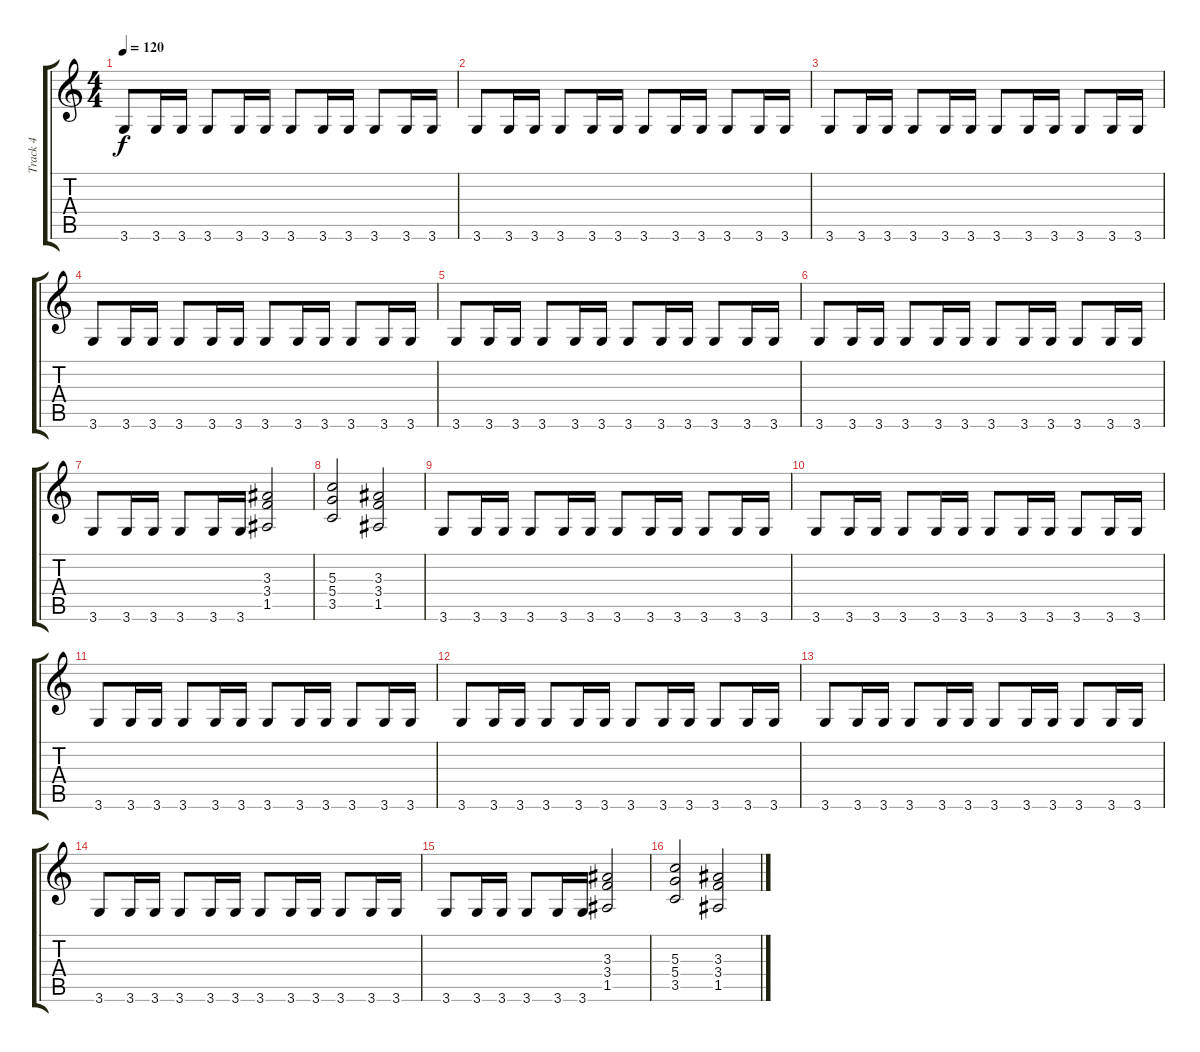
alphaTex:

\track ("Track 4" "Track 4") {instrument distortionguitar}
\staff {score tabs}
\tuning (E4 B3 G3 D3 A2 E2) {hide}
\ts (4 4)
\tempo 120
\clef g2
\ks c
3.6.8{dy f} 3.6.16 3.6.16 3.6.8 3.6.16 3.6.16 3.6.8 3.6.16 3.6.16 3.6.8 3.6.16 3.6.16 |
3.6.8 3.6.16 3.6.16 3.6.8 3.6.16 3.6.16 3.6.8 3.6.16 3.6.16 3.6.8 3.6.16 3.6.16 |
3.6.8 3.6.16 3.6.16 3.6.8 3.6.16 3.6.16 3.6.8 3.6.16 3.6.16 3.6.8 3.6.16 3.6.16 |
3.6.8 3.6.16 3.6.16 3.6.8 3.6.16 3.6.16 3.6.8 3.6.16 3.6.16 3.6.8 3.6.16 3.6.16 |
3.6.8 3.6.16 3.6.16 3.6.8 3.6.16 3.6.16 3.6.8 3.6.16 3.6.16 3.6.8 3.6.16 3.6.16 |
3.6.8 3.6.16 3.6.16 3.6.8 3.6.16 3.6.16 3.6.8 3.6.16 3.6.16 3.6.8 3.6.16 3.6.16 |
3.6.8 3.6.16 3.6.16 3.6.8 3.6.16 3.6.16 (3.3 3.4 1.5).2 |
(5.3 5.4 3.5).2 (3.3 3.4 1.5).2 |
3.6.8 3.6.16 3.6.16 3.6.8 3.6.16 3.6.16 3.6.8 3.6.16 3.6.16 3.6.8 3.6.16 3.6.16 |
3.6.8 3.6.16 3.6.16 3.6.8 3.6.16 3.6.16 3.6.8 3.6.16 3.6.16 3.6.8 3.6.16 3.6.16 |
3.6.8 3.6.16 3.6.16 3.6.8 3.6.16 3.6.16 3.6.8 3.6.16 3.6.16 3.6.8 3.6.16 3.6.16 |
3.6.8 3.6.16 3.6.16 3.6.8 3.6.16 3.6.16 3.6.8 3.6.16 3.6.16 3.6.8 3.6.16 3.6.16 |
3.6.8 3.6.16 3.6.16 3.6.8 3.6.16 3.6.16 3.6.8 3.6.16 3.6.16 3.6.8 3.6.16 3.6.16 |
3.6.8 3.6.16 3.6.16 3.6.8 3.6.16 3.6.16 3.6.8 3.6.16 3.6.16 3.6.8 3.6.16 3.6.16 |
3.6.8 3.6.16 3.6.16 3.6.8 3.6.16 3.6.16 (3.3 3.4 1.5).2 |
(5.3 5.4 3.5).2 (3.3 3.4 1.5).2
